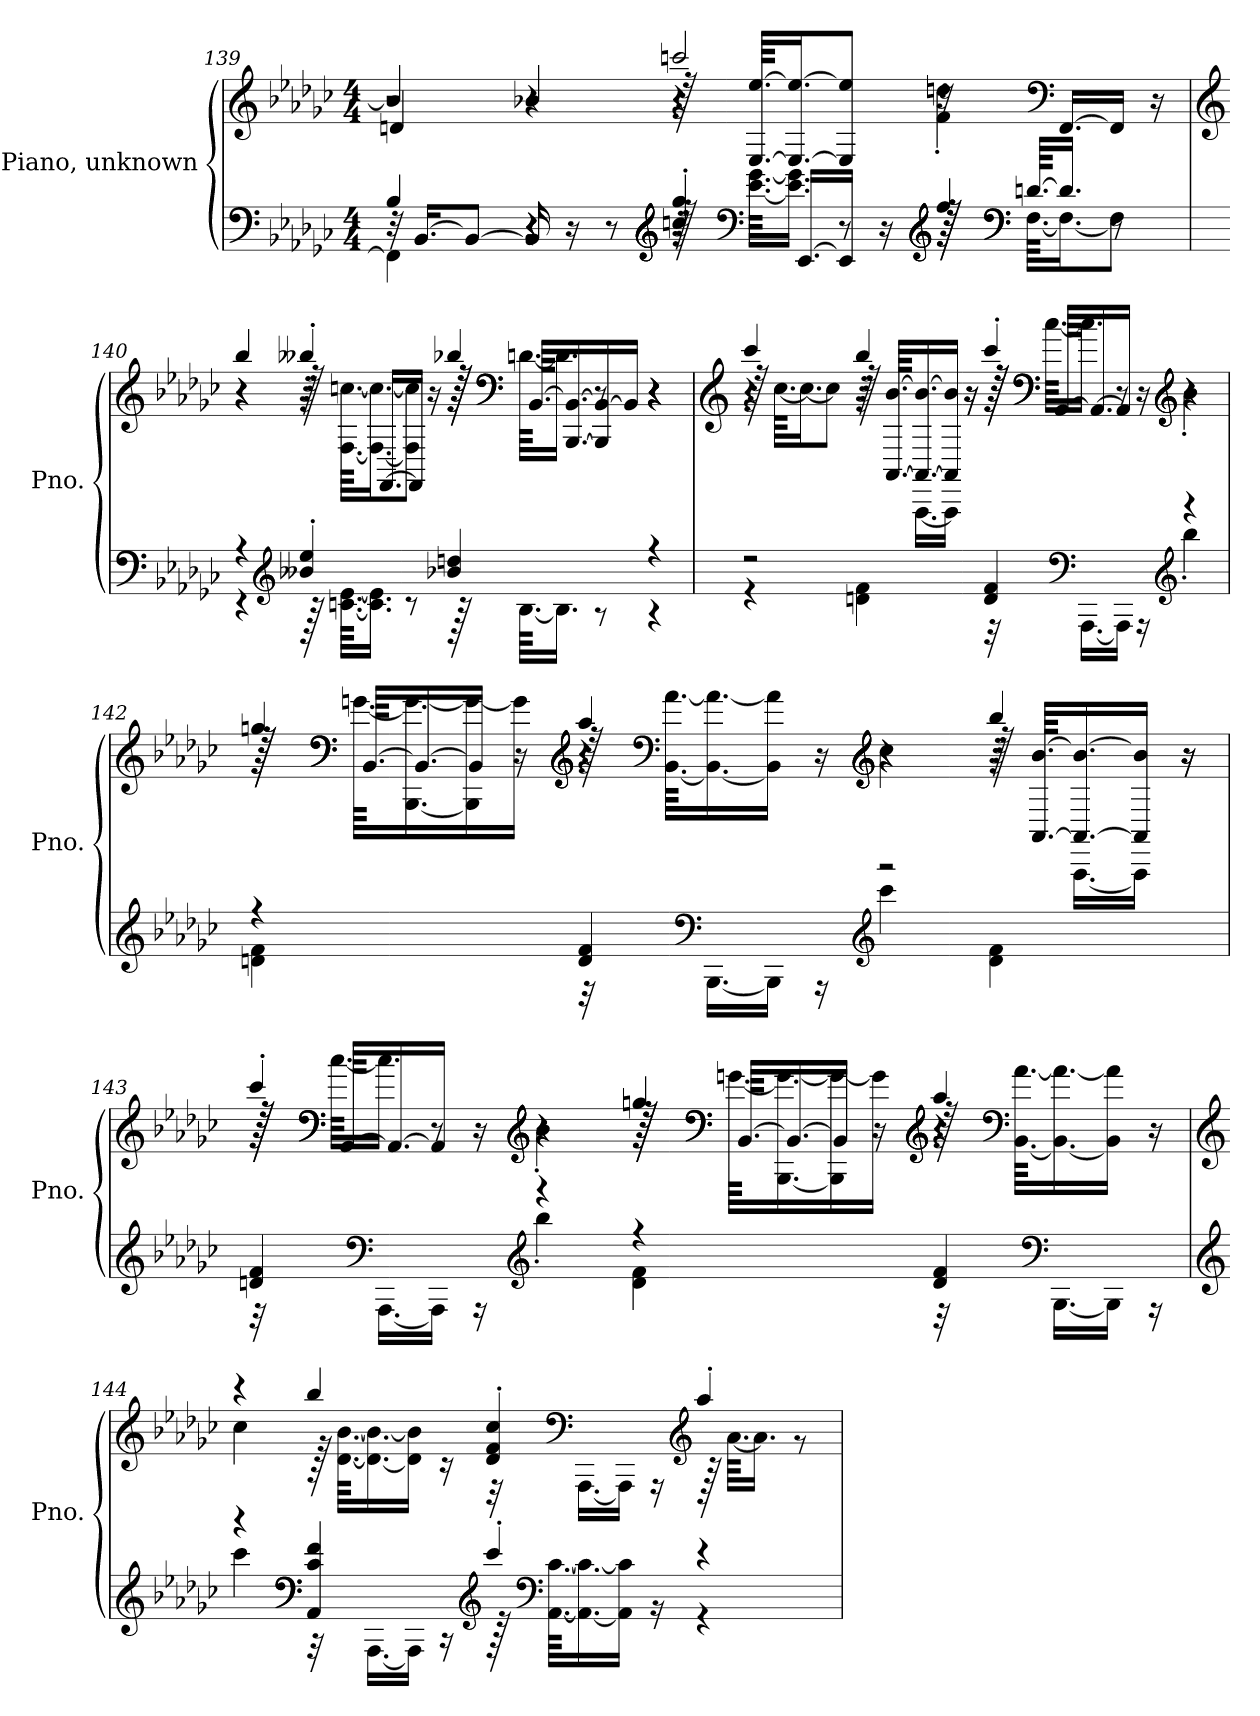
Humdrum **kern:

**kern	**kern
*part1	*part1
*staff2	*staff1
*I"Piano, unknown	*
*I'Pno.	*
!!LO:LB:g=z
*clefF4	*clefG2
*k[b-e-a-d-g-c-]	*k[b-e-a-d-g-c-]
*M4/4	*M4/4
=139	=139
*^	*^
*	*^	*	*^
4B-/	4FF\]	32r	4b--/]	2r	4dn/
.	.	[16.BB-/KL	.	.	.
.	.	8BB-/J_	.	.	.
4r	4r	16BB-/]	4r	.	4b-X/
.	.	16r	.	.	.
.	.	8r	.	.	.
*clefG2	*	*	*	*	*
4ccn/' 4gg-/'	128r	32r	2cccn/	4r	128r
*clefF4	*	*	*	*	*
.	[64.e-\ [64.g-\KKLL	.	.	.	[64.E-/ [64.ee-/KKLL
.	16.e-\] 16.g-\]JJ	[16.EE-/LL	.	.	16.E-/_ 16.ee-/_J
.	8r	16EE-/JJ]	.	.	8E-/] 8ee-/]J
.	.	16r	.	.	.
*clefG2	*	*	*	*	*
4ff/	128r	128r	.	4f\' 4ddn\'	32r
*clefF4	*	*	*	*	*
.	[64.F\KKLL	[64.dn/KKLL	.	.	.
*	*	*	*clefF4	*	*
.	16.F\J_	16.d/JJ]	.	.	[16.FF/LL
.	8F\J]	8r	.	.	16FF/JJ]
.	.	.	.	.	16r
*v	*v	*v	*	*	*
!!LO:LB:g=z	!!	!!
=140	=140	=140	=140
*	*clefG2	*	*
*^	*	*	*
4r	4r	4r	4r	4bb-/
*clefG2	*	*	*	*
4b--X/' 4ee-/'	128r	4bb--X'/	128r	32r
.	[64.cn\ [64.e-\KKLL	.	[64.F\ [64.ccn\KKLL	.
.	16.c\] 16.e-\]JJ	.	16.F\_ 16.cc\_J	[16.FF/LL
.	8r	.	8F\] 8cc\]J	16FF/JJ]
.	.	.	.	16r
4b-X/ 4ddn/	128r	4bb-X/	128r	128r
*	*	*clefF4	*	*
.	[64.B-\KKLL	.	[64.dn\KKLL	[64.BB-/KKLL
.	16.B-\JJ]	.	16.d\JJ]	[16.BBB-/ 16.BB-/_
.	8r	.	8r	16BBB-/] 16BB-/_
.	.	.	.	16BB-/JJ]
4r	4r	4r	4r	4r
!!LO:LB:g=z	!!	!!
=141	=141	=141	=141	=141
*	*	*clefG2	*	*
2r	4r	4ccc-/	128r	4r
.	.	.	[64.cc-\KKLL	.
.	.	.	16.cc-\J_	.
.	.	.	8cc-\J]	.
.	4dn\ 4f\	4bb-/	32r	128r
.	.	.	.	[64.AA-/ [64.b-/KKLL
.	.	.	[16.AAA-\LL	16.AA-/_ 16.b-/_
.	.	.	16AAA-\JJ]	16AA-/] 16b-/]JJ
.	.	.	16r	16r
4d/ 4f/	32r	4ccc-'/	128r	128r
*	*	*clefF4	*	*
.	.	.	[64.cc-\KKLL	[64.AA-/KKLL
*clefF4	*	*	*	*
.	[16.AAA-\LL	.	16.cc-\JJ]	16.AA-/_
.	16AAA-\JJ]	.	8r	16AA-/JJ]
.	16r	.	.	16r
*clefG2	*	*clefG2	*	*
4r	4bb-'\	4r	4b-'\	4r
!!LO:LB:g=z	!!	!!
=142	=142	=142	=142	=142
4r	4dn\ 4f\	4ggn/	128r	128r
*	*	*clefF4	*	*
.	.	.	[64.gn\KKLL	[64.BB-/KKLL
.	.	.	[16.BBB-\ 16.g\_	16.BB-/_
.	.	.	16BBB-\] 16g\_	16BB-/JJ]
.	.	.	16g\JJ]	16r
*	*	*clefG2	*	*
4d/ 4f/	32r	4aa-/	128r	4r
*	*	*clefF4	*	*
.	.	.	[64.BB-\ [64.a-\KKLL	.
*clefF4	*	*	*	*
.	[16.BBB-\LL	.	16.BB-\_ 16.a-\_	.
.	16BBB-\JJ]	.	16BB-\] 16a-\]JJ	.
.	16r	.	16r	.
*clefG2	*	*clefG2	*	*
2r	4ccc-\	4r	4cc-\	4r
.	4d\ 4f\	4bb-/	32r	128r
.	.	.	.	[64.AA-/ [64.b-/KKLL
.	.	.	[16.AAA-\LL	16.AA-/_ 16.b-/_
.	.	.	16AAA-\JJ]	16AA-/] 16b-/]JJ
.	.	.	16r	16r
!!LO:PB:g=z	!!	!!
=143	=143	=143	=143	=143
4dn/ 4f/	32r	4ccc-'/	128r	128r
*	*	*clefF4	*	*
.	.	.	[64.cc-\KKLL	[64.AA-/KKLL
*clefF4	*	*	*	*
.	[16.AAA-\LL	.	16.cc-\JJ]	16.AA-/_
.	16AAA-\JJ]	.	8r	16AA-/JJ]
.	16r	.	.	16r
*clefG2	*	*clefG2	*	*
4r	4bb-'\	4r	4b-'\	4r
4r	4d\ 4f\	4ggn/	128r	128r
*	*	*clefF4	*	*
.	.	.	[64.gn\KKLL	[64.BB-/KKLL
.	.	.	[16.BBB-\ 16.g\_	16.BB-/_
.	.	.	16BBB-\] 16g\_	16BB-/JJ]
.	.	.	16g\JJ]	16r
*	*	*clefG2	*	*
4d/ 4f/	32r	4aa-/	128r	4r
*	*	*clefF4	*	*
.	.	.	[64.BB-\ [64.a-\KKLL	.
*clefF4	*	*	*	*
.	[16.BBB-\LL	.	16.BB-\_ 16.a-\_	.
.	16BBB-\JJ]	.	16BB-\] 16a-\]JJ	.
.	16r	.	16r	.
*	*	*v	*v	*v
!!LO:LB:g=z
=144	=144	=144
*clefG2	*	*clefG2
*	*	*^
4r	4ccc-\	4r	4cc-\
*clefF4	*	*	*
4AA-/ 4c-/ 4f/	32r	4bb-/	128r
.	.	.	[64.d-\ [64.b-\KKLL
.	[16.AAA-\LL	.	16.d-\_ 16.b-\_
.	16AAA-\JJ]	.	16d-\] 16b-\]JJ
.	16r	.	16r
*clefG2	*	*	*
4ccc-'/	128r	4d-/' 4f/' 4cc-/'	32r
*clefF4	*	*	*
.	[64.AA-\ [64.c-\KKLL	.	.
*	*	*clefF4	*
.	16.AA-\_ 16.c-\_	.	[16.AAA-\LL
.	16AA-\] 16c-\]JJ	.	16AAA-\JJ]
.	16r	.	16r
*	*	*clefG2	*
4r	4r	4aa-'/	128r
.	.	.	[64.a-\KKLL
.	.	.	16.a-\JJ]
.	.	.	8r
*v	*v	*	*
*	*v	*v
=	=
*-	*-
